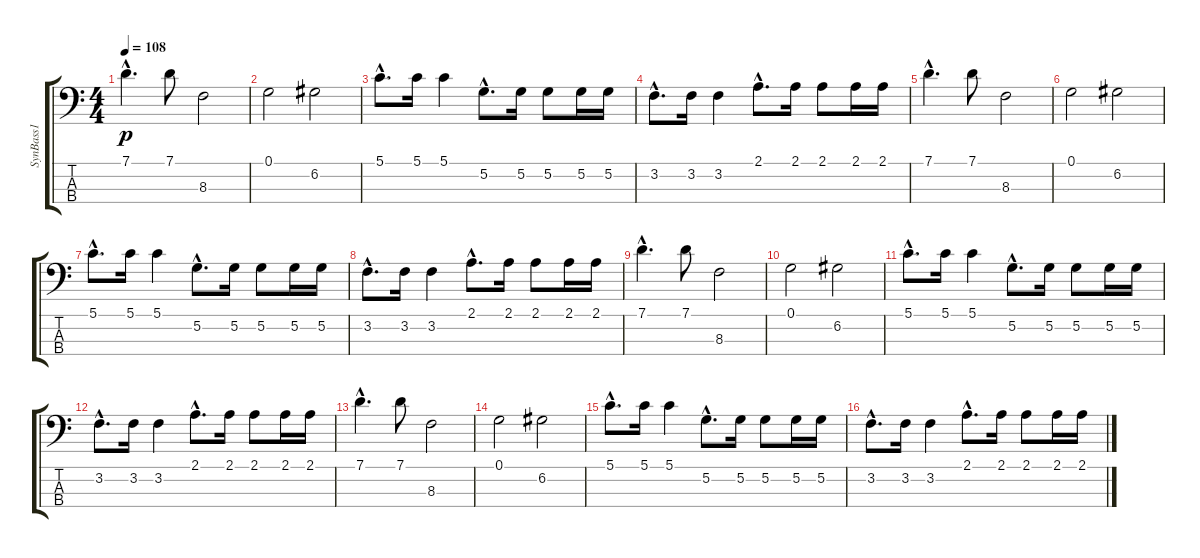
\track ("SynBass1" "SynBass1") {instrument synthbass2}
\staff {score tabs}
\tuning (G2 D2 A1 E1) {hide}
\ts (4 4)
\tempo 108
\clef f4
\ks c
7.1{hac}.4{d dy p} 7.1.8 8.3.2 |
0.1.2 6.2.2 |
5.1{hac}.8{d} 5.1.16 5.1.4 5.2{hac}.8{d} 5.2.16 5.2.8 5.2.16 5.2.16 |
3.2{hac}.8{d} 3.2.16 3.2.4 2.1{hac}.8{d} 2.1.16 2.1.8 2.1.16 2.1.16 |
7.1{hac}.4{d} 7.1.8 8.3.2 |
0.1.2 6.2.2 |
5.1{hac}.8{d} 5.1.16 5.1.4 5.2{hac}.8{d} 5.2.16 5.2.8 5.2.16 5.2.16 |
3.2{hac}.8{d} 3.2.16 3.2.4 2.1{hac}.8{d} 2.1.16 2.1.8 2.1.16 2.1.16 |
7.1{hac}.4{d} 7.1.8 8.3.2 |
0.1.2 6.2.2 |
5.1{hac}.8{d} 5.1.16 5.1.4 5.2{hac}.8{d} 5.2.16 5.2.8 5.2.16 5.2.16 |
3.2{hac}.8{d} 3.2.16 3.2.4 2.1{hac}.8{d} 2.1.16 2.1.8 2.1.16 2.1.16 |
7.1{hac}.4{d} 7.1.8 8.3.2 |
0.1.2 6.2.2 |
5.1{hac}.8{d} 5.1.16 5.1.4 5.2{hac}.8{d} 5.2.16 5.2.8 5.2.16 5.2.16 |
3.2{hac}.8{d} 3.2.16 3.2.4 2.1{hac}.8{d} 2.1.16 2.1.8 2.1.16 2.1.16
